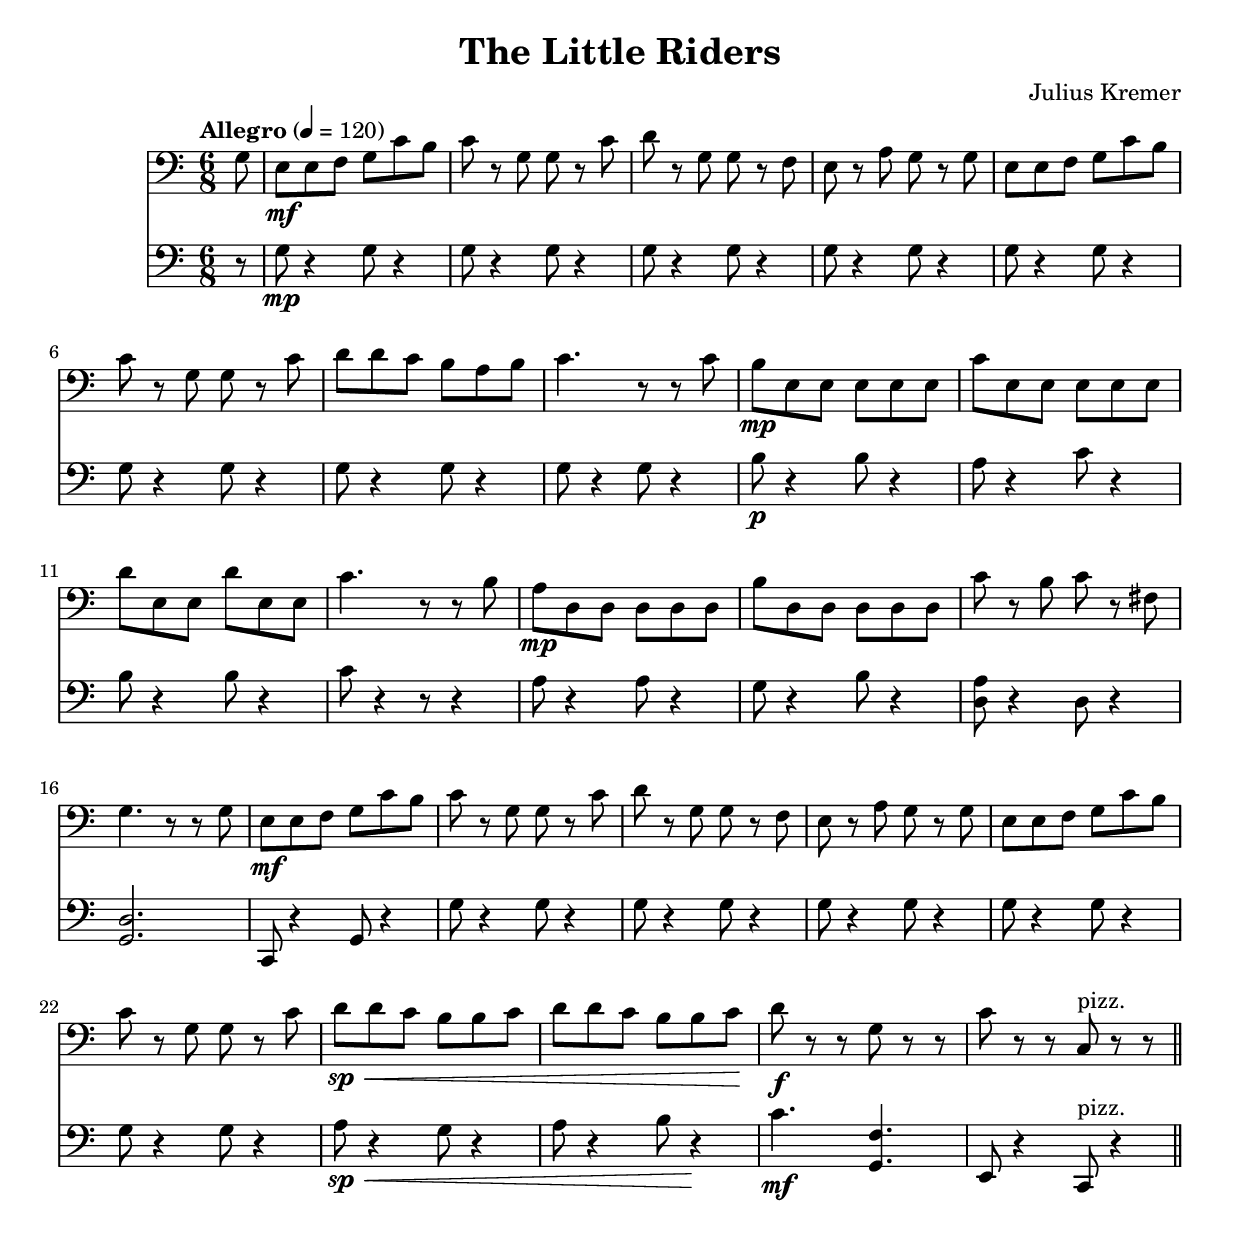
#(set-default-paper-size "a4")
\version "2.10.16"
\header {
  title = "The Little Riders"
  composer = "Julius Kremer"
}

celloOne = \new Voice { \relative c' {
%\set Staff.instrumentName = "Cello 1  "
%%  \set Staff.shortInstrumentName = "C1 "
  \clef bass
  \key c \major
  \time 6/8
  \set Staff.midiInstrument = "cello"

\set Score.markFormatter = #format-mark-box-numbers

\tempo "Allegro" 4 = 120
\partial 8 g8|e8\mf e8 f8 g8 c8 b8|c8 r8 g8 g8 r8 c8| d8 r8 g,8 g8 r8 f8| e8 r8 a8 g8 r8 g8|e8 e8 f8 g8 c8 b8|%% \break
c8 r8 g8 g8 r8 c8| d8 d8 c8 b8 a8 b8|c4. r8 r8 c8|b8\mp e,8 e8 e8 e8 e8|c'8 e,8 e8 e8 e8 e8|%% \break
d'8 e,8 e8 d'8 e,8 e8| c'4. r8 r8 b8| a8\mp d,8 d8 d8 d8 d8|b'8 d,8 d8 d8 d8 d8|c'8 r8 b8 c8 r8 fis,8|g4. r8 r8 g8|%% \break
e8\mf e8 f8 g8 c8 b8|c8 r8 g8 g8 r8 c8| d8 r8 g,8 g8 r8 f8| e8 r8 a8 g8 r8 g8|e8 e8 f8 g8 c8 b8|%% \break
c8 r8 g8 g8 r8 c8|d8\sp\< d8 c8 b8 b8 c8|d8 d8 c8 b8 b8 c8\!|d8\f r8 r8 g,8 r8 r8|c8 r8 r8 c,8^"pizz." r8 r8|
\bar "||"
}}

celloTwo = \new Voice { \relative c' {
%\set Staff.instrumentName = "Cello 2  "
%%  \set Staff.shortInstrumentName = "C2 "
  \clef bass
  \key c \major
  \time 6/8
  \set Staff.midiInstrument = "cello"

\set Score.markFormatter = #format-mark-box-numbers
\tempo "Allegro" 4 = 120
\partial 8 r8|g8\mp r4 g8 r4|g8 r4 g8 r4| g8 r4 g8 r4|g8 r4 g8 r4|g8 r4 g8 r4|%% \break
g8 r4 g8 r4| g8 r4 g8 r4|g8 r4 g8 r4 | b8\p r4 b8 r4 | a8 r4 c8 r4|%% \break
b8 r4 b8 r4| c8 r4 r8 r4|a8 r4 a8 r4| g8 r4 b8 r4| <a d,>8 r4 d,8 r4|<d g,>2.|%% \break
c,8 r4 g'8 r4|g'8 r4 g8 r4|g8 r4 g8 r4|g8 r4 g8 r4|g8 r4 g8 r4|%% \break
g8 r4 g8 r4|a8\sp\< r4 g8  r4|a8 r4 b8 r4\!|c4.\mf <f, g,>4.|e,8 r4 c8^"pizz." r4|
\bar "||"
}}



\score{
   << 
      \new Staff \celloOne 
      \new Staff \celloTwo 
   >>
  \layout { 
    \context {
      \Score
      \override SpacingSpanner
%%                #'base-shortest-duration = #(ly:make-moment 1 16)
                #'shortest-duration-space = #2.5
  }
}
  \midi { }
}
